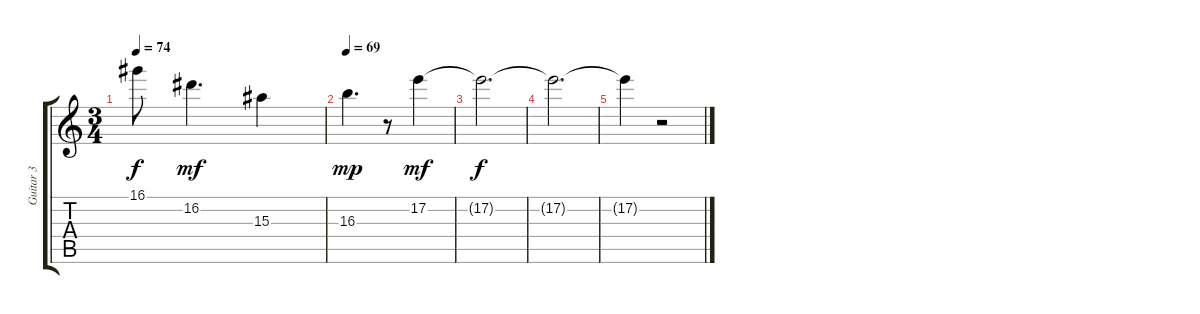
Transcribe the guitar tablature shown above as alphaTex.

\track ("Guitar 3" "Guitar 3") {instrument electricguitarclean}
\staff {score tabs}
\tuning (E4 B3 G3 D3 A2 E2) {hide}
\ts (3 4)
\tempo 74
\clef g2
\ks c
16.1{t}.8{dy f} 16.2.4{d dy mf} 15.3.4 |
\tempo 69
16.3.4{d dy mp} r.8 17.2.4{dy mf} |
17.2{t}.2{d dy f} |
17.2{t}.2{d} |
17.2{t}.4 r.2
